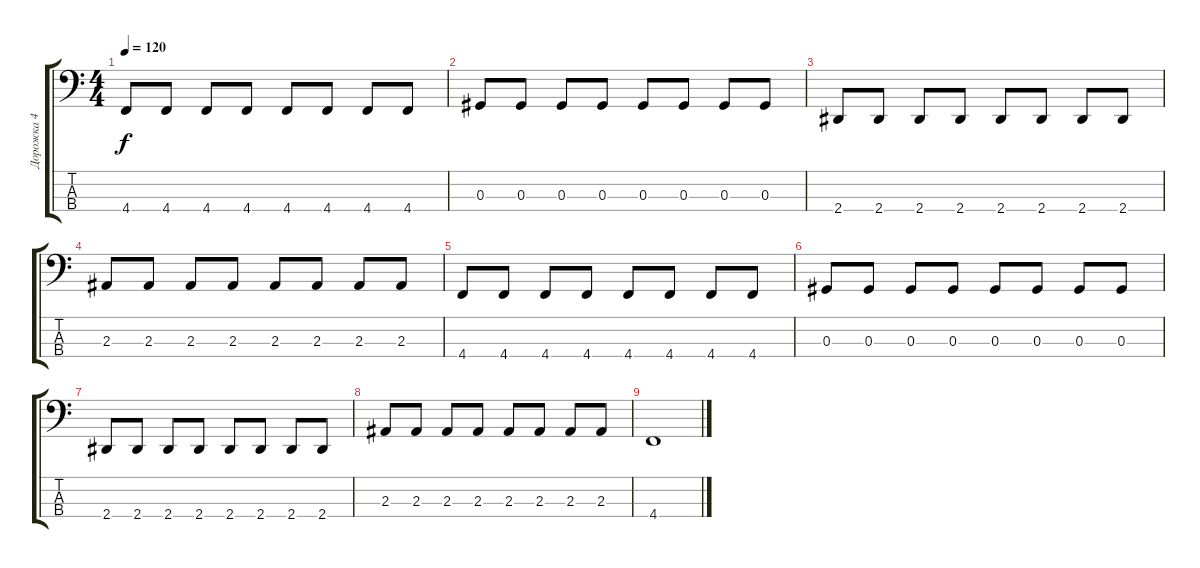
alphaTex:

\track ("Дорожка 4" "Дорожка 4") {instrument electricbassfinger}
\staff {score tabs}
\tuning (Gb2 Db2 Ab1 Db1) {hide}
\ts (4 4)
\tempo 120
\clef f4
\ks c
4.4.8{dy f} 4.4.8 4.4.8 4.4.8 4.4.8 4.4.8 4.4.8 4.4.8 |
0.3.8 0.3.8 0.3.8 0.3.8 0.3.8 0.3.8 0.3.8 0.3.8 |
2.4.8 2.4.8 2.4.8 2.4.8 2.4.8 2.4.8 2.4.8 2.4.8 |
2.3.8 2.3.8 2.3.8 2.3.8 2.3.8 2.3.8 2.3.8 2.3.8 |
4.4.8 4.4.8 4.4.8 4.4.8 4.4.8 4.4.8 4.4.8 4.4.8 |
0.3.8 0.3.8 0.3.8 0.3.8 0.3.8 0.3.8 0.3.8 0.3.8 |
2.4.8 2.4.8 2.4.8 2.4.8 2.4.8 2.4.8 2.4.8 2.4.8 |
2.3.8 2.3.8 2.3.8 2.3.8 2.3.8 2.3.8 2.3.8 2.3.8 |
4.4.1
